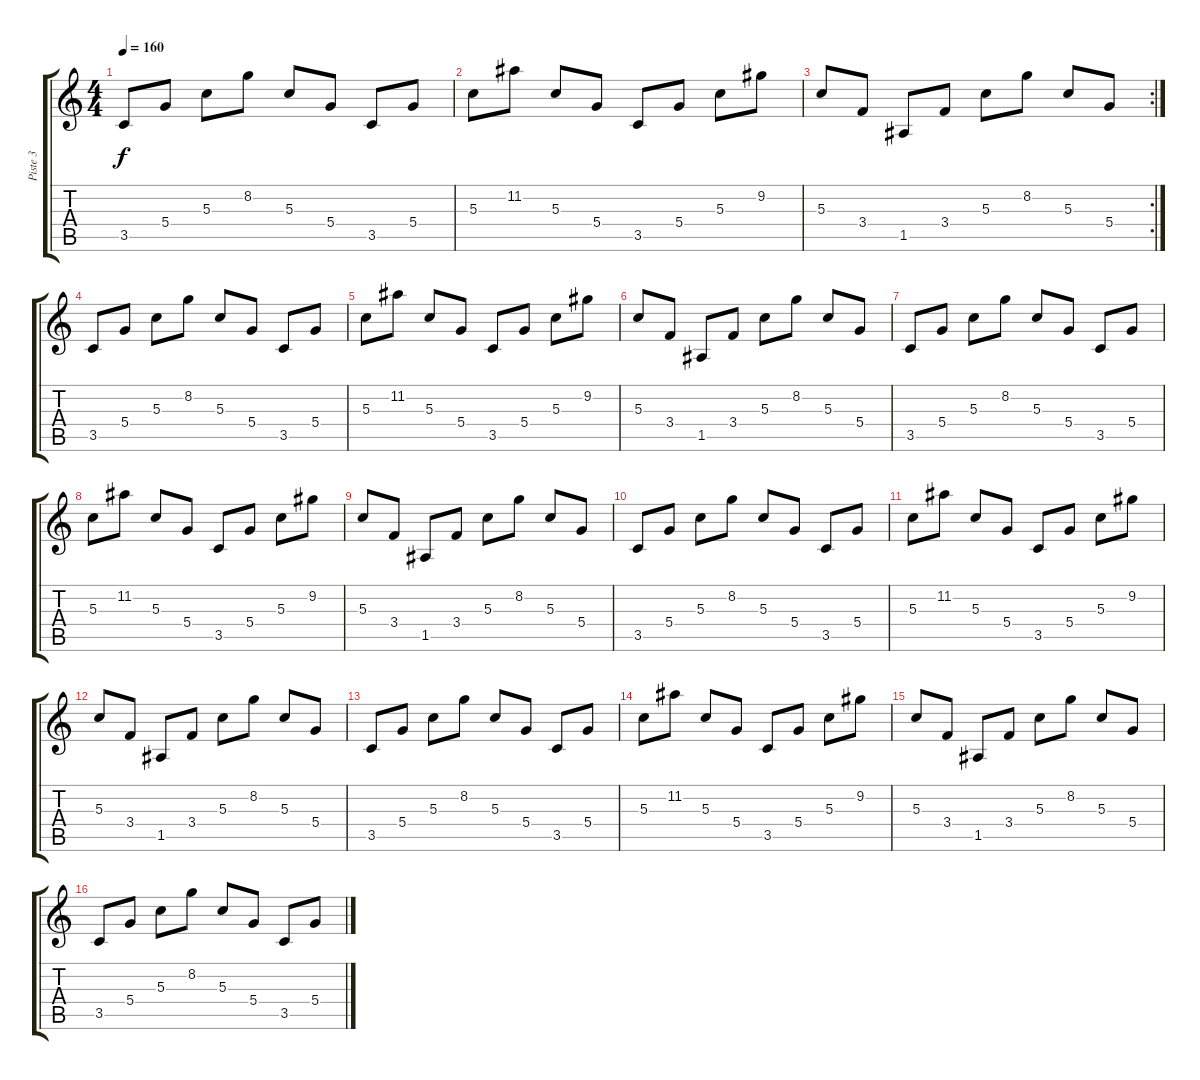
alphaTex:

\track ("Piste 3" "Piste 3") {instrument acousticguitarsteel}
\staff {score tabs}
\tuning (E4 B3 G3 D3 A2 E2) {hide}
\ts (4 4)
\tempo 160
\clef g2
\ks c
3.5.8{dy f} 5.4.8 5.3.8 8.2.8 5.3.8 5.4.8 3.5.8 5.4.8 |
5.3.8 11.2.8 5.3.8 5.4.8 3.5.8 5.4.8 5.3.8 9.2.8 |
\rc 2
5.3.8 3.4.8 1.5.8 3.4.8 5.3.8 8.2.8 5.3.8 5.4.8 |
3.5.8 5.4.8 5.3.8 8.2.8 5.3.8 5.4.8 3.5.8 5.4.8 |
5.3.8 11.2.8 5.3.8 5.4.8 3.5.8 5.4.8 5.3.8 9.2.8 |
5.3.8 3.4.8 1.5.8 3.4.8 5.3.8 8.2.8 5.3.8 5.4.8 |
3.5.8 5.4.8 5.3.8 8.2.8 5.3.8 5.4.8 3.5.8 5.4.8 |
5.3.8 11.2.8 5.3.8 5.4.8 3.5.8 5.4.8 5.3.8 9.2.8 |
5.3.8 3.4.8 1.5.8 3.4.8 5.3.8 8.2.8 5.3.8 5.4.8 |
3.5.8 5.4.8 5.3.8 8.2.8 5.3.8 5.4.8 3.5.8 5.4.8 |
5.3.8 11.2.8 5.3.8 5.4.8 3.5.8 5.4.8 5.3.8 9.2.8 |
5.3.8 3.4.8 1.5.8 3.4.8 5.3.8 8.2.8 5.3.8 5.4.8 |
3.5.8 5.4.8 5.3.8 8.2.8 5.3.8 5.4.8 3.5.8 5.4.8 |
5.3.8 11.2.8 5.3.8 5.4.8 3.5.8 5.4.8 5.3.8 9.2.8 |
5.3.8 3.4.8 1.5.8 3.4.8 5.3.8 8.2.8 5.3.8 5.4.8 |
3.5.8 5.4.8 5.3.8 8.2.8 5.3.8 5.4.8 3.5.8 5.4.8
